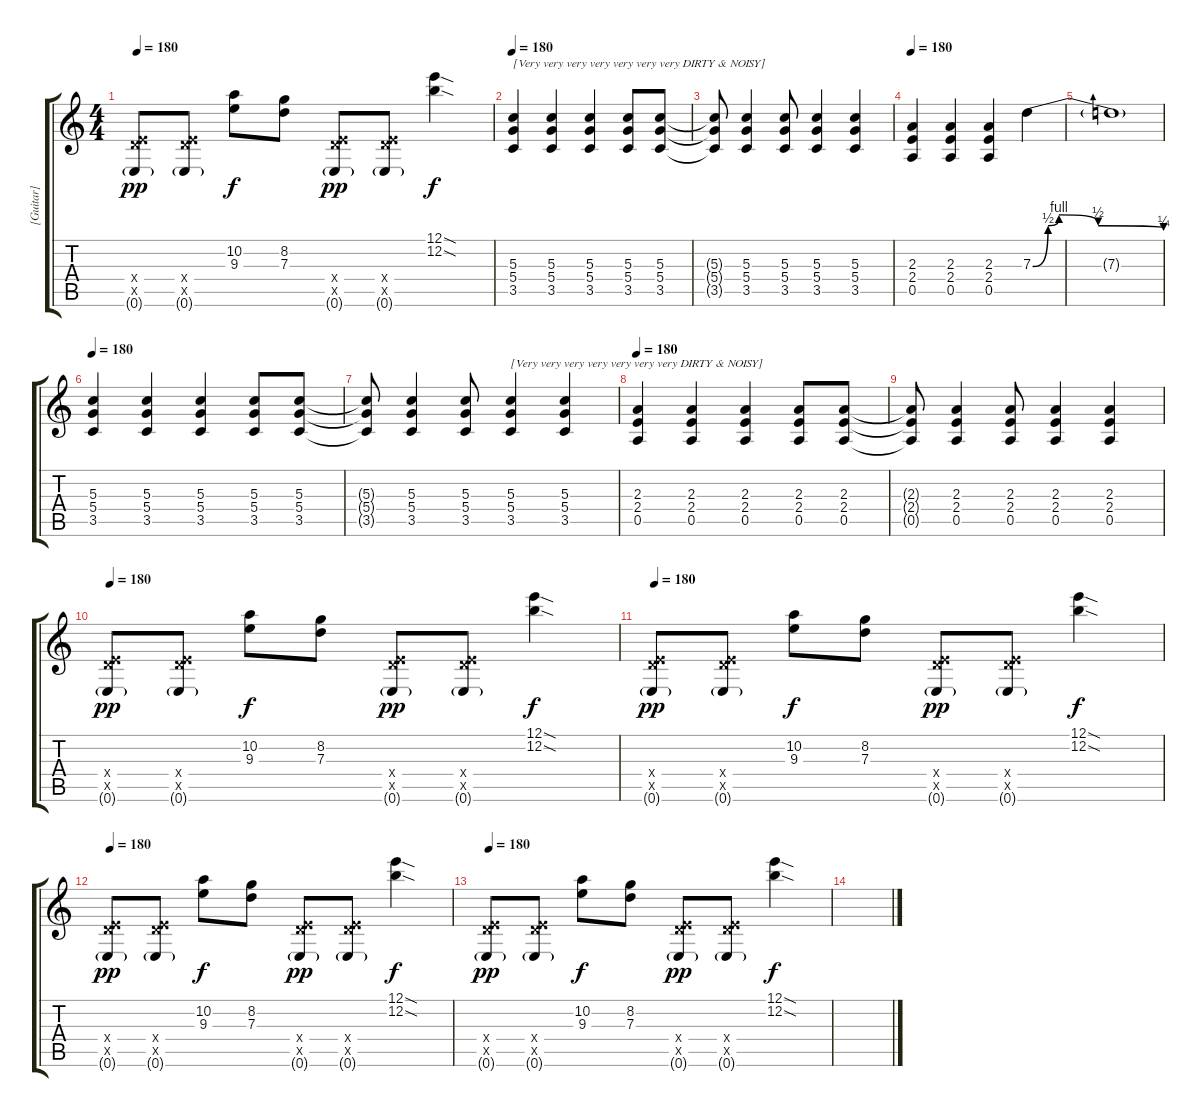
\track ("[Guitar]" "[Guitar]") {instrument overdrivenguitar}
\staff {score tabs}
\tuning (E4 B3 G3 D3 A2 E2) {hide}
\ts (4 4)
\tempo 180
\clef g2
\ks c
(0.4{x} 7.5{x} 0.6{g}).8{dy pp} (0.4{x} 7.5{x} 0.6{g}).8 (10.2 9.3).8{dy f} (8.2 7.3).8 (0.4{x} 7.5{x} 0.6{g}).8{dy pp} (0.4{x} 7.5{x} 0.6{g}).8 (12.1{sod} 12.2{sod}).4{dy f} |
\section ("" "")
\tempo 180
(5.3 5.4 3.5).4{txt "[Very very very very very very very DIRTY & NOISY]"} (5.3 5.4 3.5).4 (5.3 5.4 3.5).4 (5.3 5.4 3.5).8 (5.3 5.4 3.5).8 |
(5.3{t} 5.4{t} 3.5{t}).8 (5.3 5.4 3.5).4 (5.3 5.4 3.5).8 (5.3 5.4 3.5).4 (5.3 5.4 3.5).4 |
\tempo 180
(2.3 2.4 0.5).4 (2.3 2.4 0.5).4 (2.3 2.4 0.5).4 7.3{be (custom 0 0 7 2 12 4 30 2 60 1)}.4 |
7.3{t}.1 |
\tempo 180
(5.3 5.4 3.5).4 (5.3 5.4 3.5).4 (5.3 5.4 3.5).4 (5.3 5.4 3.5).8 (5.3 5.4 3.5).8 |
(5.3{t} 5.4{t} 3.5{t}).8 (5.3 5.4 3.5).4 (5.3 5.4 3.5).8 (5.3 5.4 3.5).4{txt "[Very very very very very very very DIRTY & NOISY]"} (5.3 5.4 3.5).4 |
\tempo 180
(2.3 2.4 0.5).4 (2.3 2.4 0.5).4 (2.3 2.4 0.5).4 (2.3 2.4 0.5).8 (2.3 2.4 0.5).8 |
(2.3{t} 2.4{t} 0.5{t}).8 (2.3 2.4 0.5).4 (2.3 2.4 0.5).8 (2.3 2.4 0.5).4 (2.3 2.4 0.5).4 |
\section ("" "")
\tempo 180
(0.4{x} 7.5{x} 0.6{g}).8{dy pp} (0.4{x} 7.5{x} 0.6{g}).8 (10.2 9.3).8{dy f} (8.2 7.3).8 (0.4{x} 7.5{x} 0.6{g}).8{dy pp} (0.4{x} 7.5{x} 0.6{g}).8 (12.1{sod} 12.2{sod}).4{dy f} |
\tempo 180
(0.4{x} 7.5{x} 0.6{g}).8{dy pp} (0.4{x} 7.5{x} 0.6{g}).8 (10.2 9.3).8{dy f} (8.2 7.3).8 (0.4{x} 7.5{x} 0.6{g}).8{dy pp} (0.4{x} 7.5{x} 0.6{g}).8 (12.1{sod} 12.2{sod}).4{dy f} |
\tempo 180
(0.4{x} 7.5{x} 0.6{g}).8{dy pp} (0.4{x} 7.5{x} 0.6{g}).8 (10.2 9.3).8{dy f} (8.2 7.3).8 (0.4{x} 7.5{x} 0.6{g}).8{dy pp} (0.4{x} 7.5{x} 0.6{g}).8 (12.1{sod} 12.2{sod}).4{dy f} |
\tempo 180
(0.4{x} 7.5{x} 0.6{g}).8{dy pp} (0.4{x} 7.5{x} 0.6{g}).8 (10.2 9.3).8{dy f} (8.2 7.3).8 (0.4{x} 7.5{x} 0.6{g}).8{dy pp} (0.4{x} 7.5{x} 0.6{g}).8 (12.1{sod} 12.2{sod}).4{dy f} |
\section ("" "")
